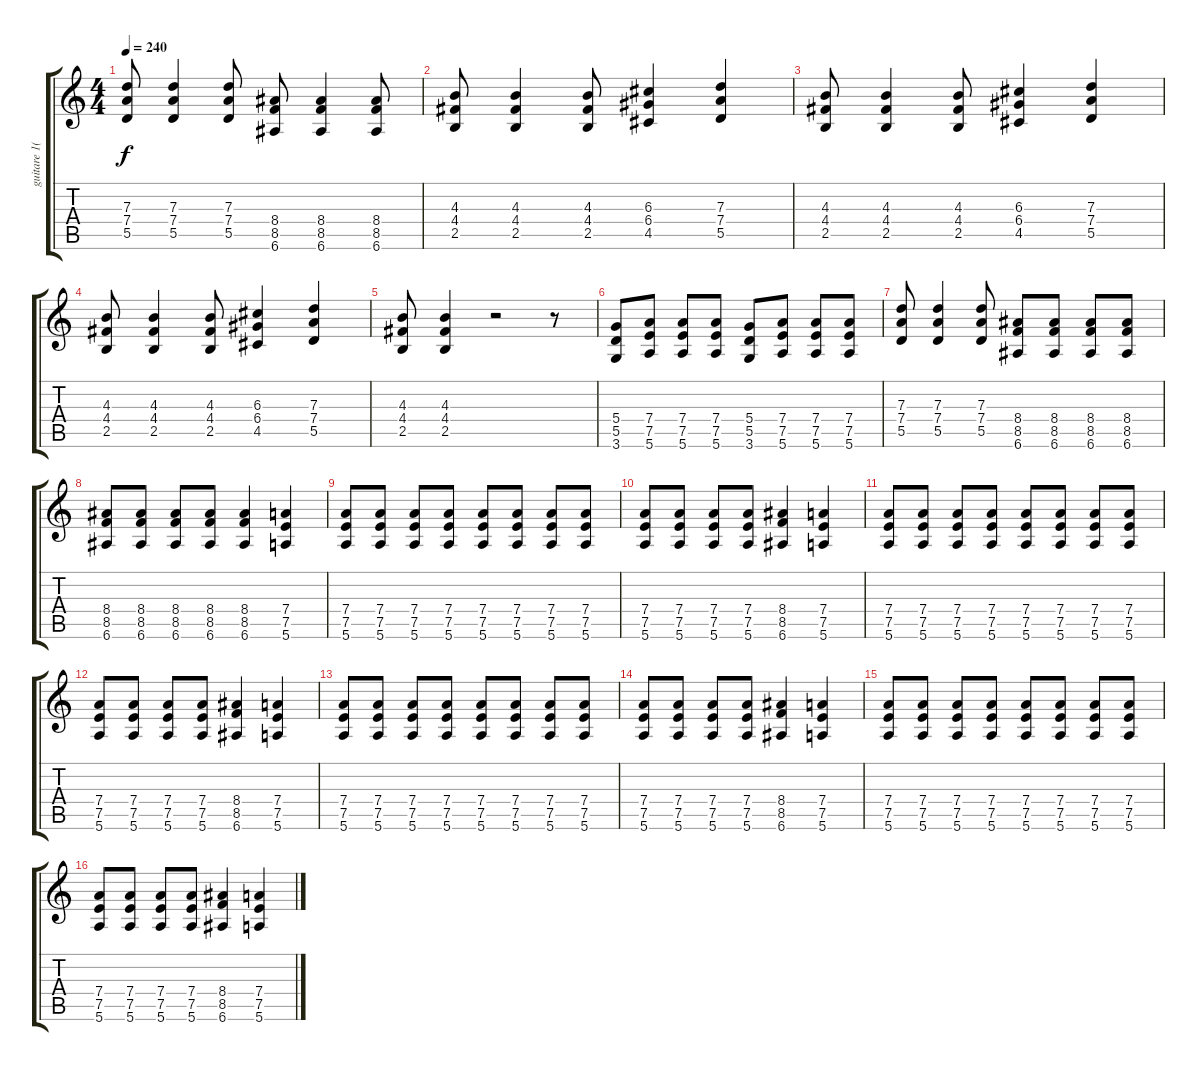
\track ("guitare 1(spike)" "guitare 1(") {instrument distortionguitar}
\staff {score tabs}
\tuning (E4 B3 G3 D3 A2 E2) {hide}
\ts (4 4)
\tempo 240
\clef g2
\ks c
(7.3 7.4 5.5).8{dy f} (7.3 7.4 5.5).4 (7.3 7.4 5.5).8 (8.4 8.5 6.6).8 (8.4 8.5 6.6).4 (8.4 8.5 6.6).8 |
(4.3 4.4 2.5).8 (4.3 4.4 2.5).4 (4.3 4.4 2.5).8 (6.3 6.4 4.5).4 (7.3 7.4 5.5).4 |
(4.3 4.4 2.5).8 (4.3 4.4 2.5).4 (4.3 4.4 2.5).8 (6.3 6.4 4.5).4 (7.3 7.4 5.5).4 |
(4.3 4.4 2.5).8 (4.3 4.4 2.5).4 (4.3 4.4 2.5).8 (6.3 6.4 4.5).4 (7.3 7.4 5.5).4 |
(4.3 4.4 2.5).8 (4.3 4.4 2.5).4 r.2 r.8 |
(5.4 5.5 3.6).8 (7.4 7.5 5.6).8 (7.4 7.5 5.6).8 (7.4 7.5 5.6).8 (5.4 5.5 3.6).8 (7.4 7.5 5.6).8 (7.4 7.5 5.6).8 (7.4 7.5 5.6).8 |
(7.3 7.4 5.5).8 (7.3 7.4 5.5).4 (7.3 7.4 5.5).8 (8.4 8.5 6.6).8 (8.4 8.5 6.6).8 (8.4 8.5 6.6).8 (8.4 8.5 6.6).8 |
(8.4 8.5 6.6).8 (8.4 8.5 6.6).8 (8.4 8.5 6.6).8 (8.4 8.5 6.6).8 (8.4 8.5 6.6).4 (7.4 7.5 5.6).4 |
(7.4 7.5 5.6).8 (7.4 7.5 5.6).8 (7.4 7.5 5.6).8 (7.4 7.5 5.6).8 (7.4 7.5 5.6).8 (7.4 7.5 5.6).8 (7.4 7.5 5.6).8 (7.4 7.5 5.6).8 |
(7.4 7.5 5.6).8 (7.4 7.5 5.6).8 (7.4 7.5 5.6).8 (7.4 7.5 5.6).8 (8.4 8.5 6.6).4 (7.4 7.5 5.6).4 |
(7.4 7.5 5.6).8 (7.4 7.5 5.6).8 (7.4 7.5 5.6).8 (7.4 7.5 5.6).8 (7.4 7.5 5.6).8 (7.4 7.5 5.6).8 (7.4 7.5 5.6).8 (7.4 7.5 5.6).8 |
(7.4 7.5 5.6).8 (7.4 7.5 5.6).8 (7.4 7.5 5.6).8 (7.4 7.5 5.6).8 (8.4 8.5 6.6).4 (7.4 7.5 5.6).4 |
(7.4 7.5 5.6).8 (7.4 7.5 5.6).8 (7.4 7.5 5.6).8 (7.4 7.5 5.6).8 (7.4 7.5 5.6).8 (7.4 7.5 5.6).8 (7.4 7.5 5.6).8 (7.4 7.5 5.6).8 |
(7.4 7.5 5.6).8 (7.4 7.5 5.6).8 (7.4 7.5 5.6).8 (7.4 7.5 5.6).8 (8.4 8.5 6.6).4 (7.4 7.5 5.6).4 |
(7.4 7.5 5.6).8 (7.4 7.5 5.6).8 (7.4 7.5 5.6).8 (7.4 7.5 5.6).8 (7.4 7.5 5.6).8 (7.4 7.5 5.6).8 (7.4 7.5 5.6).8 (7.4 7.5 5.6).8 |
(7.4 7.5 5.6).8 (7.4 7.5 5.6).8 (7.4 7.5 5.6).8 (7.4 7.5 5.6).8 (8.4 8.5 6.6).4 (7.4 7.5 5.6).4
